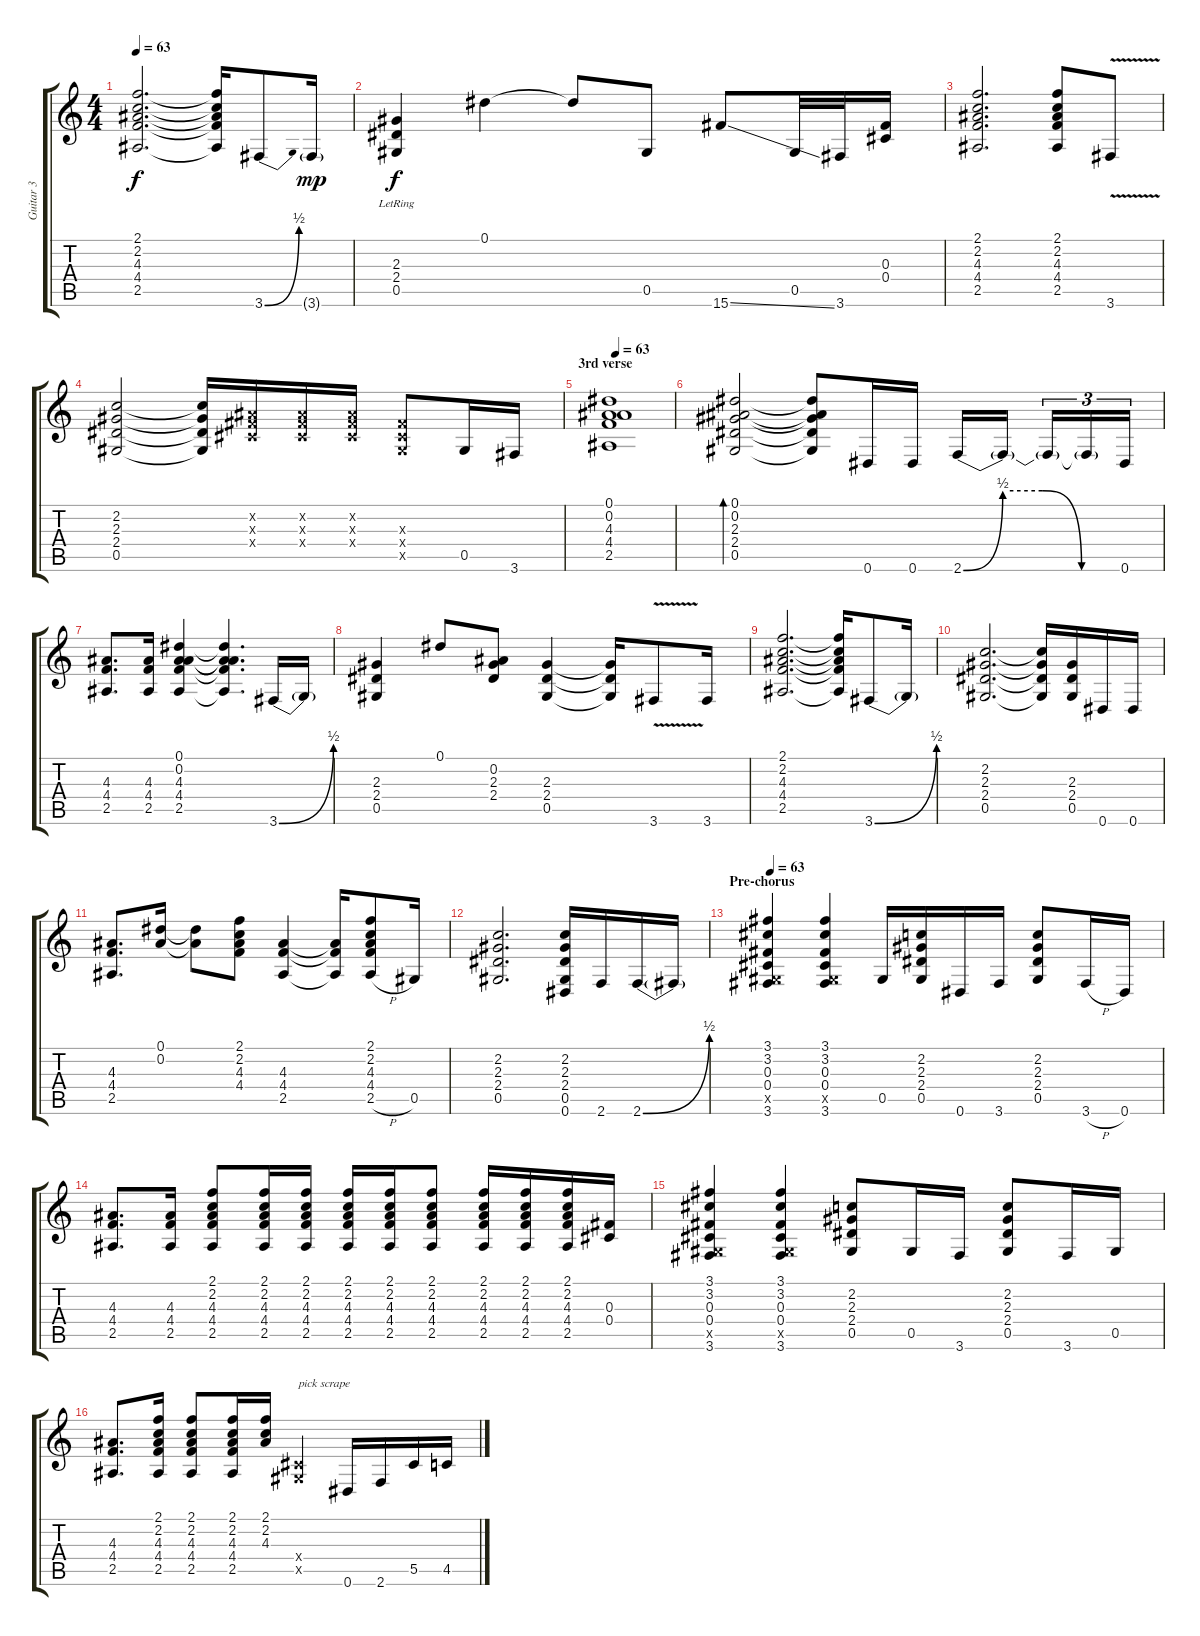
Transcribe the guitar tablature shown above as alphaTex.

\track ("Guitar 3" "Guitar 3") {instrument distortionguitar}
\staff {score tabs}
\tuning (Eb4 Bb3 Gb3 Db3 Ab2 Eb2) {hide}
\ts (4 4)
\tempo 63
\clef g2
\ks c
(2.1 2.2 4.3 4.4 2.5).2{d dy f} (2.1{t} 2.2{t} 4.3{t} 4.4{t} 2.5{t}).16 3.6{be (bend 0 0 60 2)}.8 3.6{g}.16{dy mp} |
(2.3{lr} 2.4{lr} 0.5{lr}).4{dy f} 0.1.4 0.1{t}.8 0.5.8 15.6{ss}.8 0.5.32 3.6.32 (0.3 0.4).16 |
(2.1 2.2 4.3 4.4 2.5).2{d} (2.1 2.2 4.3 4.4 2.5).8 3.6{v}.8 |
(2.2 2.3 2.4 0.5).2 (2.2{t} 2.3{t} 2.4{t} 0.5{t}).16 (0.2{x} 0.3{x} 0.4{x}).16 (0.2{x} 0.3{x} 0.4{x}).16 (0.2{x} 0.3{x} 0.4{x}).16 (0.3{x} 0.4{x} 0.5{x}).8 0.5.16 3.6.16 |
\section ("" "3rd verse")
\tempo 63
(0.1 0.2 4.3 4.4 2.5).1 |
(0.1 0.2 2.3 2.4 0.5).2{bd 60} (0.1{t} 0.2{t} 2.3{t} 2.4{t} 0.5{t}).8 0.6.16 0.6.16 2.6{be (custom 0 0 15 2 30 2 45 0 60 0)}.16 2.6{t}.16 2.6{t}.16{tu (3 2)} 2.6{t}.16{tu (3 2)} 0.6.16{tu (3 2)} |
(4.3 4.4 2.5).8{d} (4.3 4.4 2.5).16 (0.1 0.2 4.3 4.4 2.5).4 (0.1{t} 0.2{t} 4.3{t} 4.4{t} 2.5{t}).4{d} 3.6{be (bend 0 0 60 2)}.16 3.6{t}.16 |
(2.3 2.4 0.5).4 0.1.8 (0.2 2.3 2.4).8 (2.3 2.4 0.5).4 (2.3{t} 2.4{t} 0.5{t}).16 3.6{v}.8 3.6.16 |
(2.1 2.2 4.3 4.4 2.5).2{d} (2.1{t} 2.2{t} 4.3{t} 4.4{t} 2.5{t}).16 3.6{be (bend 0 0 60 2)}.8 3.6{t}.16 |
(2.2 2.3 2.4 0.5).2{d} (2.2{t} 2.3{t} 2.4{t} 0.5{t}).16 (2.3 2.4 0.5).16 0.6.16 0.6.16 |
(4.3 4.4 2.5).8{d} (0.1 0.2).16 (0.1{t} 0.2{t}).8 (2.1 2.2 4.3 4.4).8 (4.3 4.4 2.5).4 (4.3{t} 4.4{t} 2.5{t}).16 (2.1 2.2 4.3 4.4 2.5{h}).8 0.5.16 |
(2.2 2.3 2.4 0.5).2{d} (2.2 2.3 2.4 0.5 0.6).16 2.6.16 2.6{be (bend 0 0 60 2)}.16 2.6{t}.16 |
\section ("" "Pre-chorus")
\tempo 63
(3.1 3.2 0.3 0.4 0.5{x} 3.6).4 (3.1 3.2 0.3 0.4 0.5{x} 3.6).4 0.5.16 (2.2 2.3 2.4 0.5).16 0.6.16 3.6.16 (2.2 2.3 2.4 0.5).8 3.6{h}.16 0.6.16 |
(4.3 4.4 2.5).8{d} (4.3 4.4 2.5).16 (2.1 2.2 4.3 4.4 2.5).8 (2.1 2.2 4.3 4.4 2.5).16 (2.1 2.2 4.3 4.4 2.5).16 (2.1 2.2 4.3 4.4 2.5).16 (2.1 2.2 4.3 4.4 2.5).16 (2.1 2.2 4.3 4.4 2.5).8 (2.1 2.2 4.3 4.4 2.5).16 (2.1 2.2 4.3 4.4 2.5).16 (2.1 2.2 4.3 4.4 2.5).16 (0.3 0.4).16 |
(3.1 3.2 0.3 0.4 0.5{x} 3.6).4 (3.1 3.2 0.3 0.4 0.5{x} 3.6).4 (2.2 2.3 2.4 0.5).8 0.5.16 3.6.16 (2.2 2.3 2.4 0.5).8 3.6.16 0.5.16 |
(4.3 4.4 2.5).8{d} (2.1 2.2 4.3 4.4 2.5).16 (2.1 2.2 4.3 4.4 2.5).8 (2.1 2.2 4.3 4.4 2.5).16 (2.1 2.2 4.3).16 (0.4{x} 0.5{x}).4{txt "pick scrape"} 0.6.16 2.6.16 5.5.16 4.5.16
